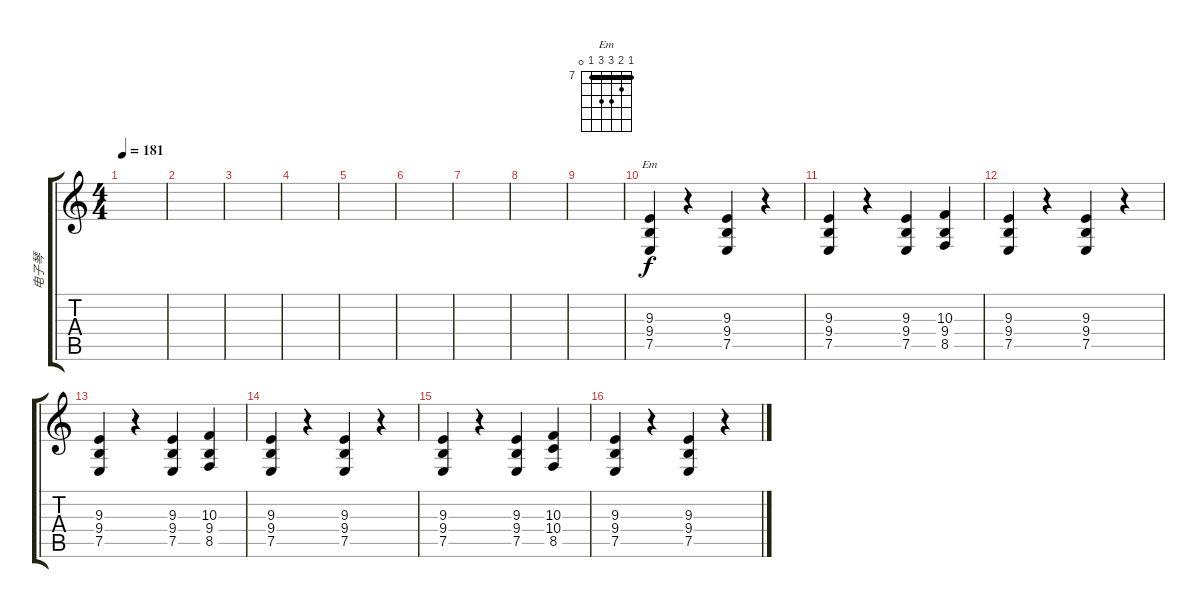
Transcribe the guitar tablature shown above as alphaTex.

\track ("电子琴" "电子琴") {instrument accordion}
\staff {score tabs}
\tuning (E4 B3 G3 D3 A2 E2) {hide}
\chord ("Em" 7 8 9 9 7 0) {firstfret 7 barre 7}
\ts (4 4)
\tempo 181
\clef g2
\ks c
|
|
|
|
|
|
|
|
|
(9.3 9.4 7.5).4{ch "Em" volume 13 balance 0 instrument accordion} r.4 (9.3 9.4 7.5).4 r.4 |
(9.3 9.4 7.5).4 r.4 (9.3 9.4 7.5).4 (10.3 9.4 8.5).4 |
(9.3 9.4 7.5).4{balance 16} r.4 (9.3 9.4 7.5).4 r.4 |
(9.3 9.4 7.5).4 r.4 (9.3 9.4 7.5).4 (10.3 9.4 8.5).4 |
(9.3 9.4 7.5).4 r.4 (9.3 9.4 7.5).4 r.4 |
(9.3 9.4 7.5).4 r.4 (9.3 9.4 7.5).4 (10.3 10.4 8.5).4 |
(9.3 9.4 7.5).4{balance 0} r.4 (9.3 9.4 7.5).4 r.4
